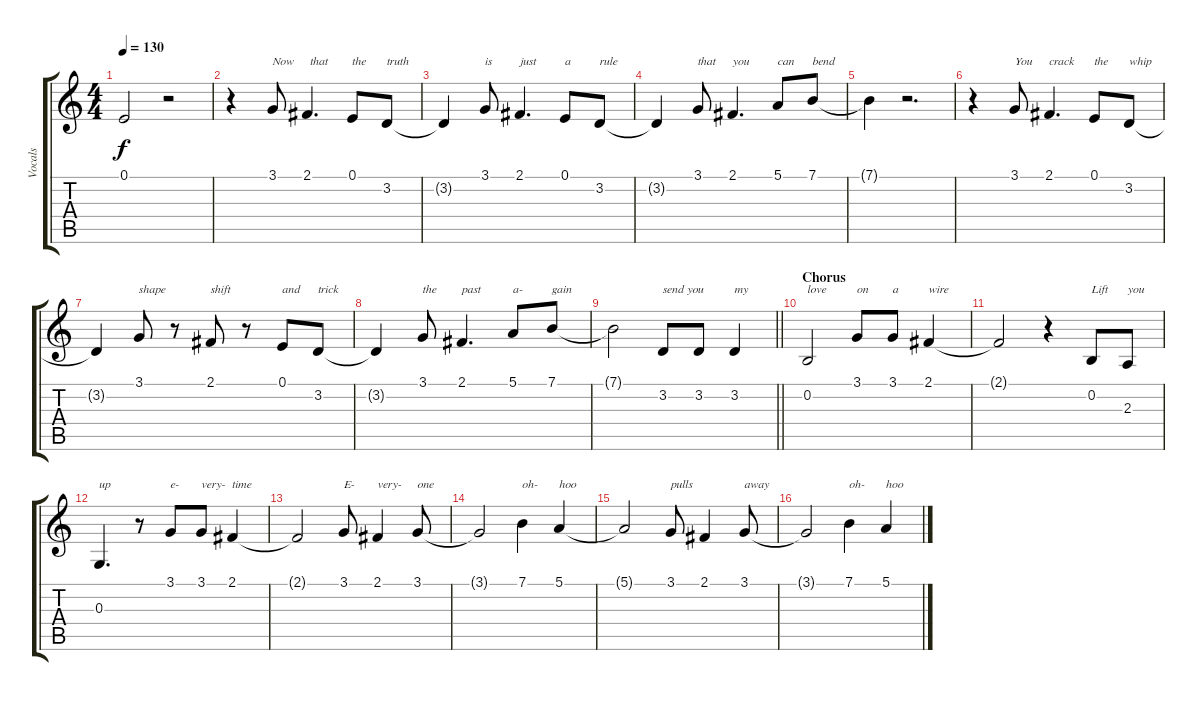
\track ("Vocals" "Vocals") {instrument lead1square}
\staff {score tabs}
\tuning (E4 B3 G3 D3 A2 E2) {hide}
\ts (4 4)
\tempo 130
\clef g2
\ks c
0.1{t}.2{dy f} r.2 |
r.4 3.1.8{txt "Now"} 2.1.4{d txt " that"} 0.1.8{txt "the"} 3.2.8{txt "truth"} |
3.2{t}.4 3.1.8{txt "is"} 2.1.4{d txt "just"} 0.1.8{txt "a"} 3.2.8{txt "rule"} |
3.2{t}.4 3.1.8{txt "that"} 2.1.4{d txt "you"} 5.1.8{txt "can"} 7.1.8{txt "bend"} |
7.1{t}.4 r.2{d} |
r.4 3.1.8{txt "You"} 2.1.4{d txt "crack"} 0.1.8{txt "the"} 3.2.8{txt "whip"} |
3.2{t}.4 3.1.8{txt "shape"} r.8 2.1.8{txt "shift"} r.8 0.1.8{txt "and"} 3.2.8{txt "trick"} |
3.2{t}.4 3.1.8{txt "the"} 2.1.4{d txt "past"} 5.1.8{txt "a-"} 7.1.8{txt "gain"} |
\barLineRight lightlight
7.1{t}.2 3.2.8{txt "send you"} 3.2.8 3.2.4{txt "my"} |
\section ("" "Chorus")
0.2.2{txt "love"} 3.1.8{txt "on"} 3.1.8{txt "a"} 2.1.4{txt "wire"} |
2.1{t}.2 r.4 0.2.8{txt "Lift"} 2.3.8{txt "you"} |
0.3.4{d txt "up"} r.8 3.1.8{txt "e-"} 3.1.8{txt "very-"} 2.1.4{txt "time"} |
2.1{t}.2 3.1.8{txt "E-"} 2.1.4{txt "very-"} 3.1.8{txt "one"} |
3.1{t}.2 7.1.4{txt "oh-"} 5.1.4{txt "hoo"} |
5.1{t}.2 3.1.8{txt "pulls"} 2.1.4 3.1.8{txt "away"} |
3.1{t}.2 7.1.4{txt "oh-"} 5.1.4{txt "hoo"}
